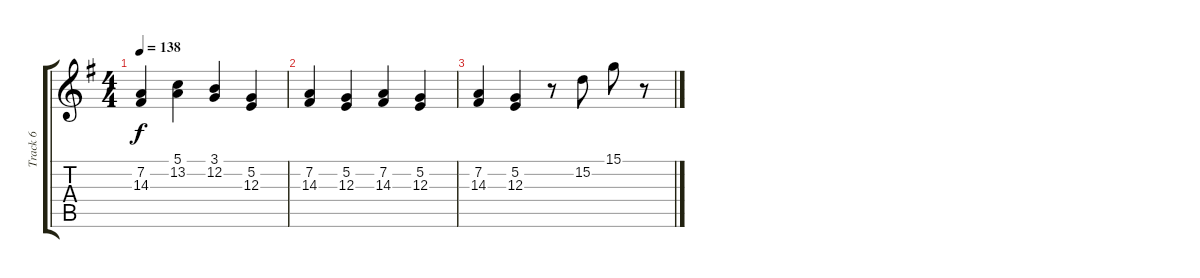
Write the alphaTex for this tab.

\track ("Track 6" "Track 6") {instrument acousticgrandpiano}
\staff {score tabs}
\tuning (E4 B3 G3 D3 A2 E2) {hide}
\ts (4 4)
\tempo 138
\clef g2
\ks g
(7.2 14.3).4{dy f} (5.1 13.2).4 (3.1 12.2).4 (5.2 12.3).4 |
(7.2 14.3).4 (5.2 12.3).4 (7.2 14.3).4 (5.2 12.3).4 |
(7.2 14.3).4 (5.2 12.3).4 r.8 15.2.8 15.1.8 r.8
